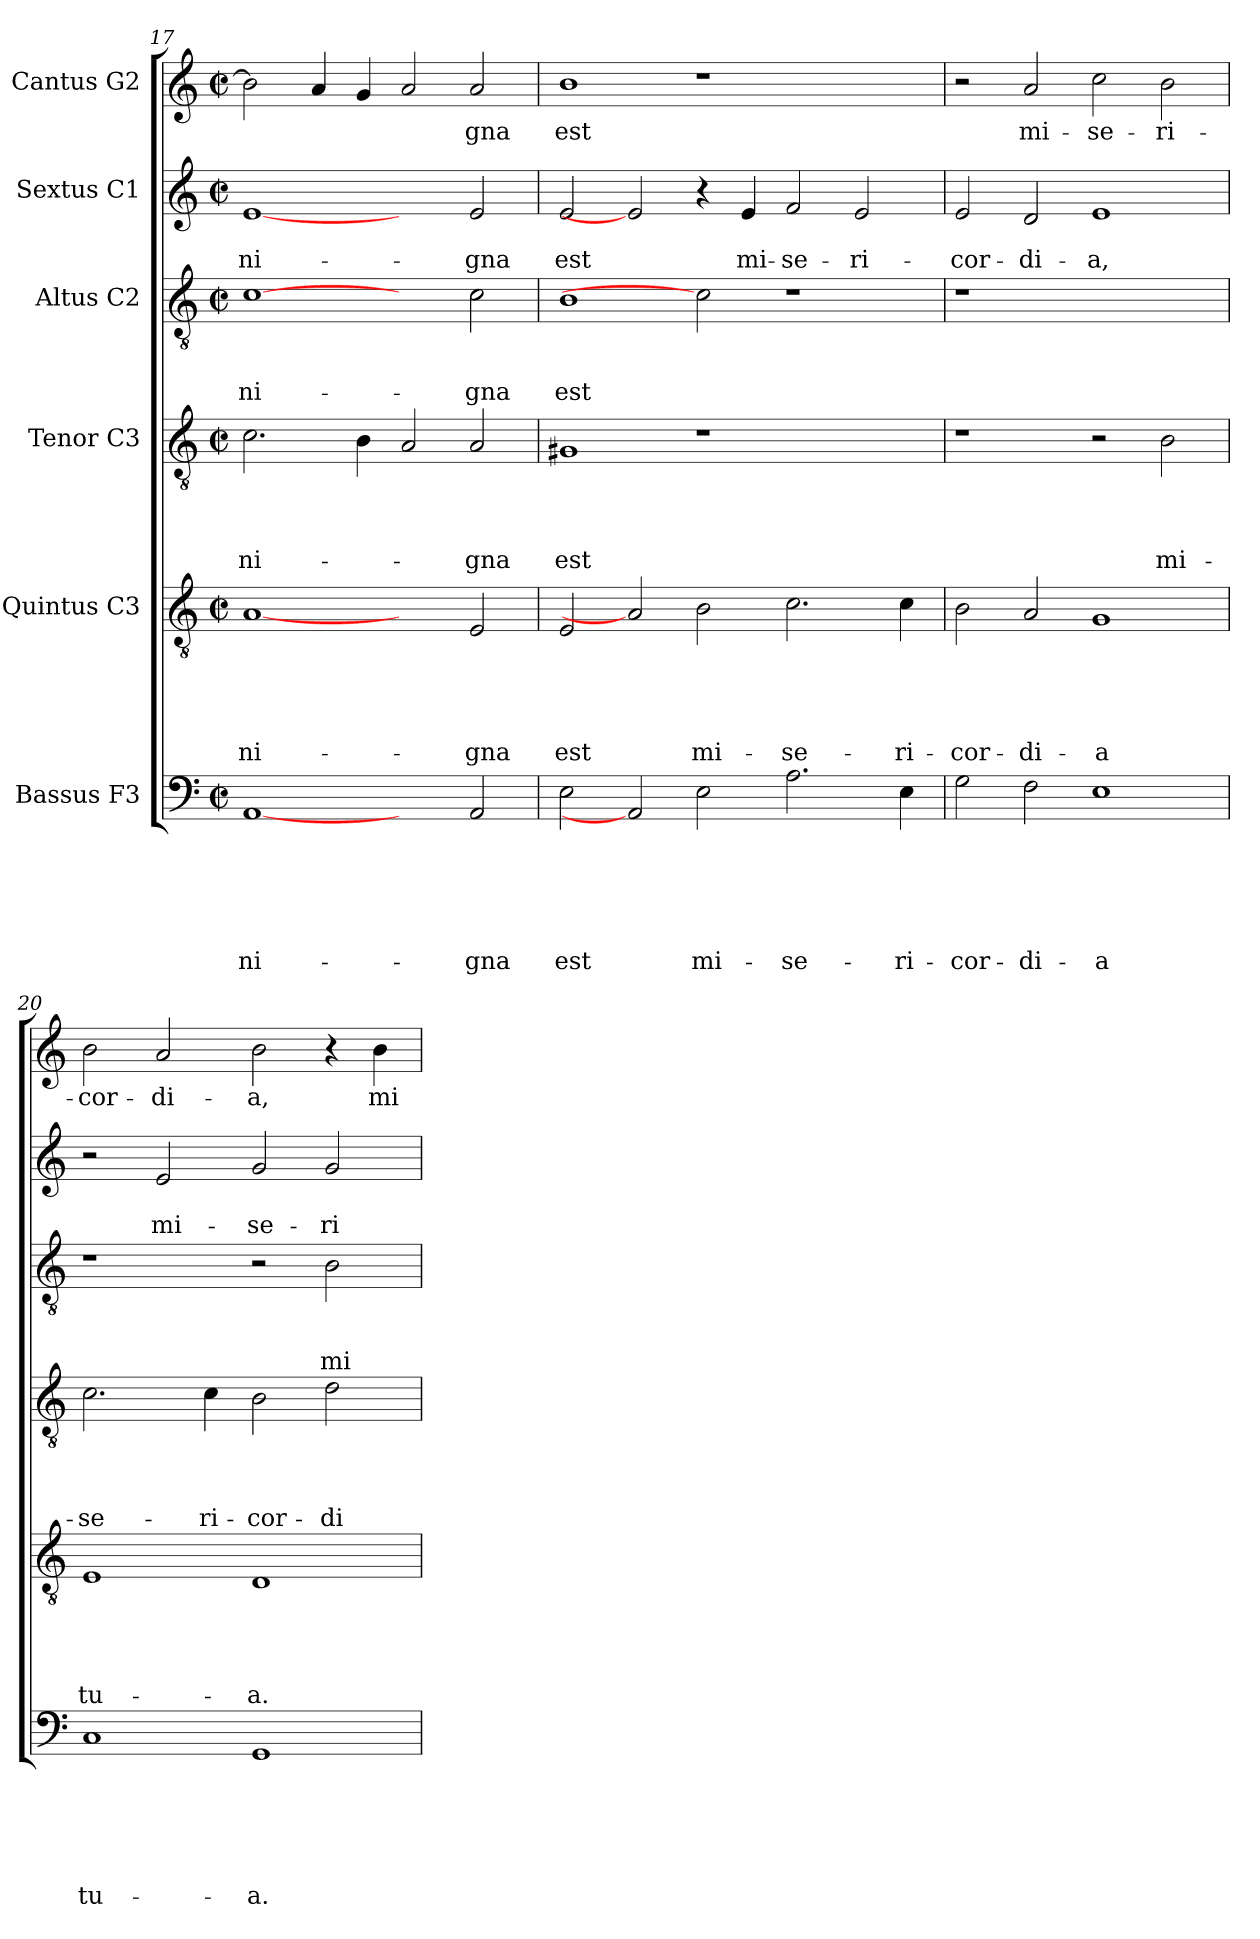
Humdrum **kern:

**kern	**text	**text	**text	**text	**text	**text	**kern	**text	**text	**text	**text	**text	**kern	**text	**text	**text	**text	**kern	**text	**text	**text	**kern	**text	**text	**kern	**text
*part6	*part6	*part6	*part6	*part6	*part6	*part6	*part5	*part5	*part5	*part5	*part5	*part5	*part4	*part4	*part4	*part4	*part4	*part3	*part3	*part3	*part3	*part2	*part2	*part2	*part1	*part1
*staff6	*staff6	*staff6	*staff6	*staff6	*staff6	*staff6	*staff5	*staff5	*staff5	*staff5	*staff5	*staff5	*staff4	*staff4	*staff4	*staff4	*staff4	*staff3	*staff3	*staff3	*staff3	*staff2	*staff2	*staff2	*staff1	*staff1
*I"Bassus F3	*	*	*	*	*	*	*I"Quintus C3	*	*	*	*	*	*I"Tenor C3	*	*	*	*	*I"Altus C2	*	*	*	*I"Sextus C1	*	*	*I"Cantus G2	*
*clefF4	*	*	*	*	*	*	*clefGv2	*	*	*	*	*	*clefGv2	*	*	*	*	*clefGv2	*	*	*	*clefG2	*	*	*clefG2	*
*k[]	*	*	*	*	*	*	*k[]	*	*	*	*	*	*k[]	*	*	*	*	*k[]	*	*	*	*k[]	*	*	*k[]	*
*C:	*	*	*	*	*	*	*C:	*	*	*	*	*	*C:	*	*	*	*	*C:	*	*	*	*C:	*	*	*C:	*
*M2/2	*	*	*	*	*	*	*M2/2	*	*	*	*	*	*M2/2	*	*	*	*	*M2/2	*	*	*	*M2/2	*	*	*M2/2	*
*met(c|)	*	*	*	*	*	*	*met(c|)	*	*	*	*	*	*met(c|)	*	*	*	*	*met(c|)	*	*	*	*met(c|)	*	*	*met(c|)	*
=17	=17	=17	=17	=17	=17	=17	=17	=17	=17	=17	=17	=17	=17	=17	=17	=17	=17	=17	=17	=17	=17	=17	=17	=17	=17	=17
!	!	!	!	!	!	!LO:LY:b	!	!	!	!	!	!LO:LY:b	!	!	!	!	!LO:LY:b	!	!	!	!LO:LY:b	!	!	!LO:LY:b	!	!
[1AA	.	.	.	.	.	-ni-	[1A	.	.	.	.	-ni-	2.c\	.	.	.	-ni-	[1c	.	.	-ni-	[1e	.	-ni-	2b\]	.
.	.	.	.	.	.	.	.	.	.	.	.	.	.	.	.	.	.	.	.	.	.	.	.	.	4a/	.
.	.	.	.	.	.	.	.	.	.	.	.	.	4B\	.	.	.	.	.	.	.	.	.	.	.	4g/	.
2ryy	.	.	.	.	.	.	2ryy	.	.	.	.	.	2A/	.	.	.	.	2ryy	.	.	.	2ryy	.	.	2a/	.
!	!	!	!	!	!	!LO:LY:b	!	!	!	!	!	!LO:LY:b	!	!	!	!	!LO:LY:b	!	!	!	!LO:LY:b	!	!	!LO:LY:b	!	!LO:LY:b
2AA/	.	.	.	.	.	-gna	2E/	.	.	.	.	-gna	2A/	.	.	.	-gna	2c\	.	.	-gna	2e/	.	-gna	2a/	-gna
=18	=18	=18	=18	=18	=18	=18	=18	=18	=18	=18	=18	=18	=18	=18	=18	=18	=18	=18	=18	=18	=18	=18	=18	=18	=18	=18
!	!	!	!	!	!	!LO:LY:b	!	!	!	!	!	!LO:LY:b	!	!	!	!	!LO:LY:b	!	!	!	!LO:LY:b	!	!	!LO:LY:b	!	!LO:LY:b
2E\	.	.	.	.	.	est	2E/	.	.	.	.	est	1G#X	.	.	.	est	1B	.	.	est	2e/	.	est	1b	est
2AA]	.	.	.	.	.	.	2A]	.	.	.	.	.	.	.	.	.	.	.	.	.	.	2e]	.	.	.	.
!	!	!	!	!	!	!LO:LY:b	!	!	!	!	!	!LO:LY:b	!	!	!	!	!	!	!	!	!	!	!	!	!	!
2E\	.	.	.	.	.	mi-	2B\	.	.	.	.	mi-	1r	.	.	.	.	2c]	.	.	.	4r	.	.	1r	.
!	!	!	!	!	!	!	!	!	!	!	!	!	!	!	!	!	!	!	!	!	!	!	!	!LO:LY:b	!	!
.	.	.	.	.	.	.	.	.	.	.	.	.	.	.	.	.	.	.	.	.	.	4e/	.	mi-	.	.
!	!	!	!	!	!	!LO:LY:b	!	!	!	!	!	!LO:LY:b	!	!	!	!	!	!	!	!	!	!	!	!LO:LY:b	!	!
2.A\	.	.	.	.	.	-se-	2.c\	.	.	.	.	-se-	.	.	.	.	.	1r	.	.	.	2f/	.	-se-	.	.
!	!	!	!	!	!	!	!	!	!	!	!	!	!	!	!	!	!	!	!	!	!	!	!	!LO:LY:b	!	!
.	.	.	.	.	.	.	.	.	.	.	.	.	2ryy	.	.	.	.	.	.	.	.	2e/	.	-ri-	2ryy	.
!	!	!	!	!	!	!LO:LY:b	!	!	!	!	!	!LO:LY:b	!	!	!	!	!	!	!	!	!	!	!	!	!	!
4E\	.	.	.	.	.	-ri-	4c\	.	.	.	.	-ri-	.	.	.	.	.	.	.	.	.	.	.	.	.	.
=19	=19	=19	=19	=19	=19	=19	=19	=19	=19	=19	=19	=19	=19	=19	=19	=19	=19	=19	=19	=19	=19	=19	=19	=19	=19	=19
!	!	!	!	!	!	!LO:LY:b	!	!	!	!	!	!LO:LY:b	!	!	!	!	!	!	!	!	!	!	!	!LO:LY:b	!	!
2G\	.	.	.	.	.	-cor-	2B\	.	.	.	.	-cor-	1r	.	.	.	.	1r	.	.	.	2e/	.	-cor-	2r	.
!	!	!	!	!	!	!LO:LY:b	!	!	!	!	!	!LO:LY:b	!	!	!	!	!	!	!	!	!	!	!	!LO:LY:b	!	!LO:LY:b
2F\	.	.	.	.	.	-di-	2A/	.	.	.	.	-di-	.	.	.	.	.	.	.	.	.	2d/	.	-di-	2a/	mi-
!	!	!	!	!	!	!LO:LY:b	!	!	!	!	!	!LO:LY:b	!	!	!	!	!	!	!	!	!	!	!	!LO:LY:b	!	!LO:LY:b
1E	.	.	.	.	.	-a	1G	.	.	.	.	-a	2r	.	.	.	.	1ryy	.	.	.	1e	.	-a,	2cc\	-se-
!	!	!	!	!	!	!	!	!	!	!	!	!	!	!	!	!	!LO:LY:b	!	!	!	!	!	!	!	!	!LO:LY:b
.	.	.	.	.	.	.	.	.	.	.	.	.	2B\	.	.	.	mi-	.	.	.	.	.	.	.	2b\	-ri-
=20	=20	=20	=20	=20	=20	=20	=20	=20	=20	=20	=20	=20	=20	=20	=20	=20	=20	=20	=20	=20	=20	=20	=20	=20	=20	=20
!	!	!	!	!	!	!LO:LY:b	!	!	!	!	!	!LO:LY:b	!	!	!	!	!LO:LY:b	!	!	!	!	!	!	!	!	!LO:LY:b
1C	.	.	.	.	.	tu-	1E	.	.	.	.	tu-	2.c\	.	.	.	-se-	1r	.	.	.	2r	.	.	2b\	-cor-
!	!	!	!	!	!	!	!	!	!	!	!	!	!	!	!	!	!	!	!	!	!	!	!	!LO:LY:b	!	!LO:LY:b
.	.	.	.	.	.	.	.	.	.	.	.	.	.	.	.	.	.	.	.	.	.	2e/	.	mi-	2a/	-di-
!	!	!	!	!	!	!	!	!	!	!	!	!	!	!	!	!	!LO:LY:b	!	!	!	!	!	!	!	!	!
.	.	.	.	.	.	.	.	.	.	.	.	.	4c\	.	.	.	-ri-	.	.	.	.	.	.	.	.	.
!	!	!	!	!	!	!LO:LY:b	!	!	!	!	!	!LO:LY:b	!	!	!	!	!LO:LY:b	!	!	!	!	!	!	!LO:LY:b	!	!LO:LY:b
1GG	.	.	.	.	.	-a.	1D	.	.	.	.	-a.	2B\	.	.	.	-cor-	2r	.	.	.	2g/	.	-se-	2b\	-a,
!	!	!	!	!	!	!	!	!	!	!	!	!	!	!	!	!	!LO:LY:b	!	!	!	!LO:LY:b	!	!	!LO:LY:b	!	!
.	.	.	.	.	.	.	.	.	.	.	.	.	2d\	.	.	.	-di-	2B\	.	.	mi-	2g/	.	-ri-	4r	.
!	!	!	!	!	!	!	!	!	!	!	!	!	!	!	!	!	!	!	!	!	!	!	!	!	!	!LO:LY:b
.	.	.	.	.	.	.	.	.	.	.	.	.	.	.	.	.	.	.	.	.	.	.	.	.	4b\	mi-
=	=	=	=	=	=	=	=	=	=	=	=	=	=	=	=	=	=	=	=	=	=	=	=	=	=	=
*-	*-	*-	*-	*-	*-	*-	*-	*-	*-	*-	*-	*-	*-	*-	*-	*-	*-	*-	*-	*-	*-	*-	*-	*-	*-	*-
